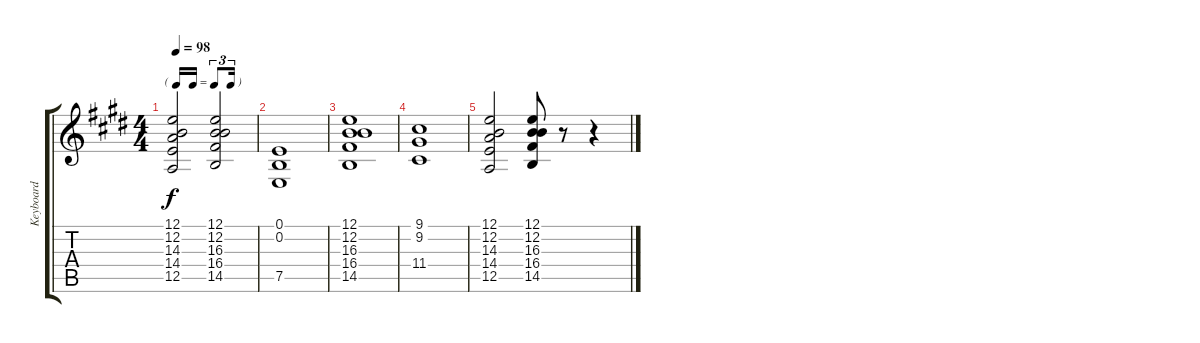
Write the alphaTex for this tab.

\track ("Keyboard" "Keyboard") {instrument electricpiano1}
\staff {score tabs}
\tuning (E4 B3 G3 D3 A2 E2) {hide}
\ts (4 4)
\tf triplet16th
\tempo 98
\clef g2
\ks e
(12.1 12.2 14.3 14.4 12.5).2{dy f} (12.1 12.2 16.3 16.4 14.5).2 |
(0.1 0.2 7.5).1 |
(12.1 12.2 16.3 16.4 14.5).1 |
(9.1 9.2 11.4).1 |
(12.1 12.2 14.3 14.4 12.5).2 (12.1 12.2 16.3 16.4 14.5).8 r.8 r.4
